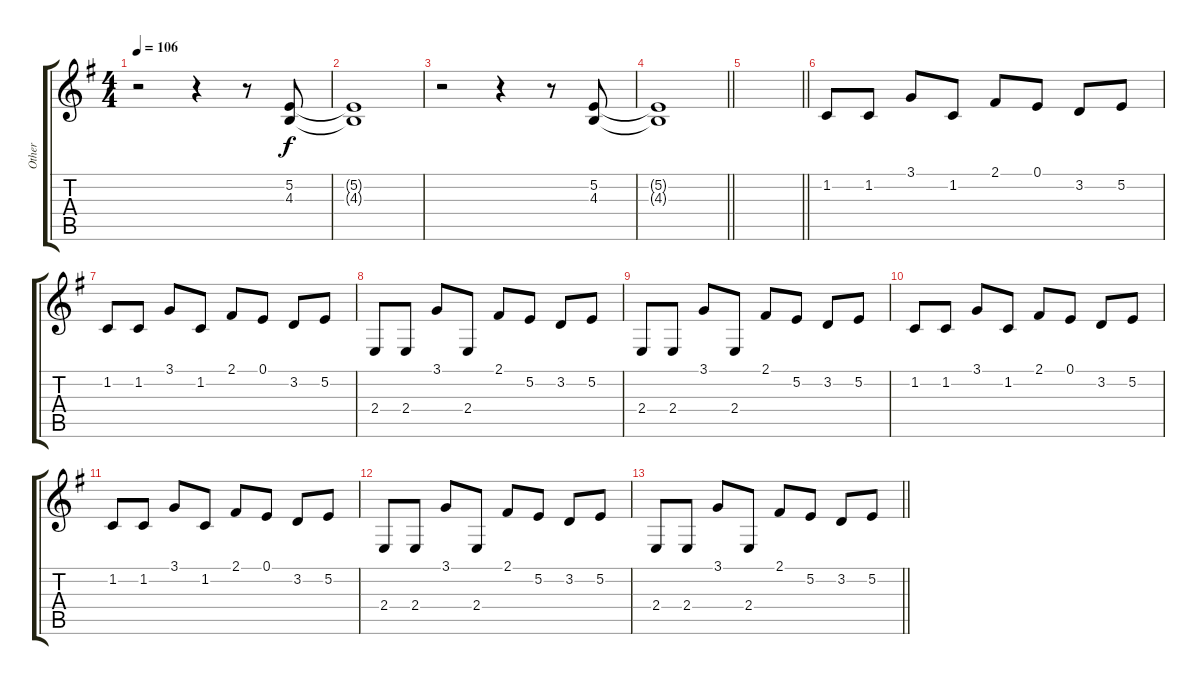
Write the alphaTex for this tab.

\track ("Other" "Other") {instrument lead1square}
\staff {score tabs}
\tuning (E4 B3 G3 D3 A2 E2) {hide}
\ts (4 4)
\tempo 106
\clef g2
\ks eminor
r.2{dy f} r.4 r.8 (5.2 4.3).8 |
(5.2{t} 4.3{t}).1 |
r.2 r.4 r.8 (5.2 4.3).8 |
\barLineRight lightlight
(5.2{t} 4.3{t}).1 |
\barLineRight lightlight
|
1.2.8 1.2.8 3.1.8 1.2.8 2.1.8 0.1.8 3.2.8 5.2.8 |
1.2.8 1.2.8 3.1.8 1.2.8 2.1.8 0.1.8 3.2.8 5.2.8 |
2.4.8 2.4.8 3.1.8 2.4.8 2.1.8 5.2.8 3.2.8 5.2.8 |
2.4.8 2.4.8 3.1.8 2.4.8 2.1.8 5.2.8 3.2.8 5.2.8 |
1.2.8 1.2.8 3.1.8 1.2.8 2.1.8 0.1.8 3.2.8 5.2.8 |
1.2.8 1.2.8 3.1.8 1.2.8 2.1.8 0.1.8 3.2.8 5.2.8 |
2.4.8 2.4.8 3.1.8 2.4.8 2.1.8 5.2.8 3.2.8 5.2.8 |
\barLineRight lightlight
2.4.8 2.4.8 3.1.8 2.4.8 2.1.8 5.2.8 3.2.8 5.2.8
